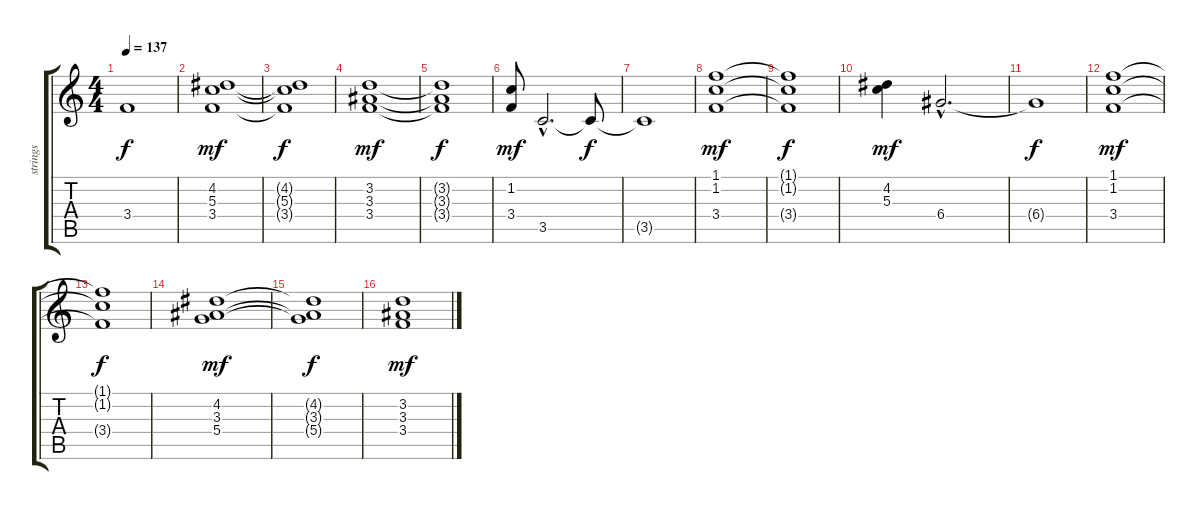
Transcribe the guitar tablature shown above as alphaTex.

\track ("strings" "strings") {instrument distortionguitar}
\staff {score tabs}
\tuning (E4 B3 G3 D3 A2 E2) {hide}
\ts (4 4)
\tempo 137
\clef g2
\ks c
3.4{t}.1{dy f} |
(4.2 5.3 3.4).1{dy mf} |
(4.2{t} 5.3{t} 3.4{t}).1{dy f} |
(3.2 3.3 3.4).1{dy mf} |
(3.2{t} 3.3{t} 3.4{t}).1{dy f} |
(1.2 3.4).8{dy mf} 3.5{hac}.2{d} 3.5{t}.8{dy f} |
3.5{t}.1 |
(1.1 1.2 3.4).1{dy mf} |
(1.1{t} 1.2{t} 3.4{t}).1{dy f} |
(4.2 5.3).4{dy mf} 6.4{hac}.2{d} |
6.4{t}.1{dy f} |
(1.1 1.2 3.4).1{dy mf} |
(1.1{t} 1.2{t} 3.4{t}).1{dy f} |
(4.2 3.3 5.4).1{dy mf} |
(4.2{t} 3.3{t} 5.4{t}).1{dy f} |
(3.2 3.3 3.4).1{dy mf}
